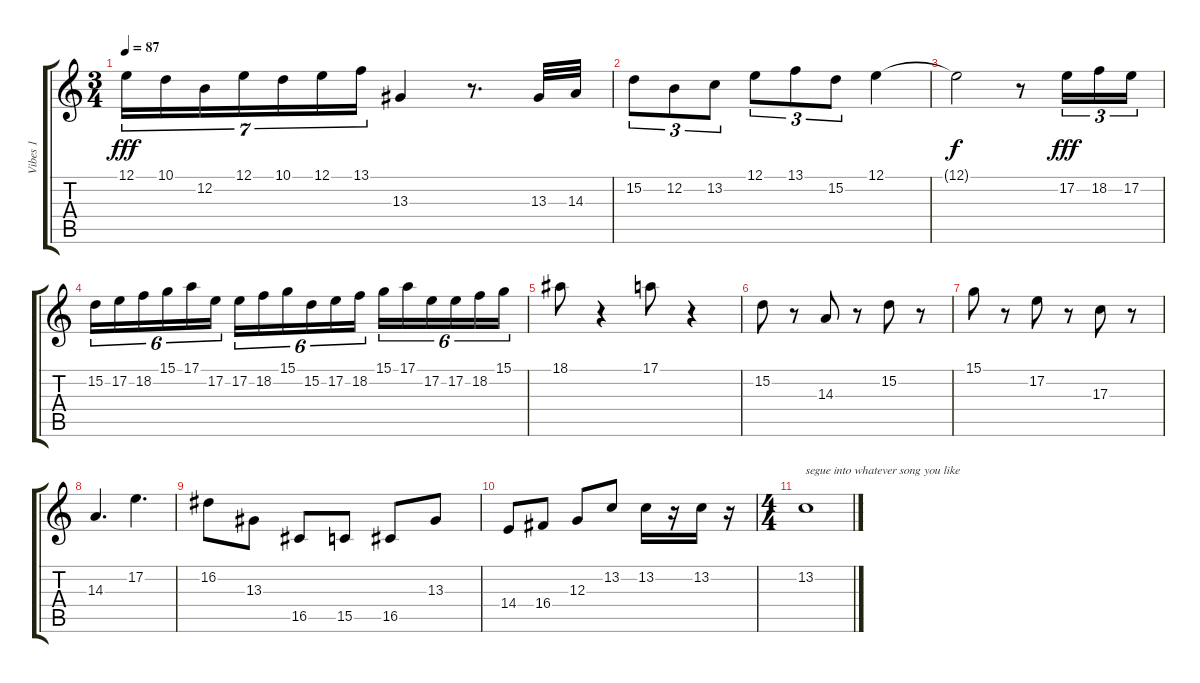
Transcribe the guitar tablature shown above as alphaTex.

\track ("Vibes 1" "Vibes 1") {instrument vibraphone}
\staff {score tabs}
\tuning (E4 B3 G3 D3 A2 E2) {hide}
\ts (3 4)
\tempo 87
\clef g2
\ks c
12.1.16{tu (7 4) dy fff} 10.1.16{tu (7 4)} 12.2.16{tu (7 4)} 12.1.16{tu (7 4)} 10.1.16{tu (7 4)} 12.1.16{tu (7 4)} 13.1.16{tu (7 4)} 13.3.4 r.8{d} 13.3.32 14.3.32 |
15.2.8{tu (3 2)} 12.2.8{tu (3 2)} 13.2.8{tu (3 2)} 12.1.8{tu (3 2)} 13.1.8{tu (3 2)} 15.2.8{tu (3 2)} 12.1.4 |
12.1{t}.2{dy f} r.8 17.2.16{tu (3 2) dy fff} 18.2.16{tu (3 2)} 17.2.16{tu (3 2)} |
15.2.16{tu (6 4)} 17.2.16{tu (6 4)} 18.2.16{tu (6 4)} 15.1.16{tu (6 4)} 17.1.16{tu (6 4)} 17.2.16{tu (6 4)} 17.2.16{tu (6 4)} 18.2.16{tu (6 4)} 15.1.16{tu (6 4)} 15.2.16{tu (6 4)} 17.2.16{tu (6 4)} 18.2.16{tu (6 4)} 15.1.16{tu (6 4)} 17.1.16{tu (6 4)} 17.2.16{tu (6 4)} 17.2.16{tu (6 4)} 18.2.16{tu (6 4)} 15.1.16{tu (6 4)} |
18.1.8 r.4 17.1.8 r.4 |
15.2.8 r.8 14.3.8 r.8 15.2.8 r.8 |
15.1.8 r.8 17.2.8 r.8 17.3.8 r.8 |
14.3.4{d} 17.2.4{d} |
16.2.8 13.3.8 16.5.8 15.5.8 16.5.8 13.3.8 |
14.4.8 16.4.8 12.3.8 13.2.8 13.2.16 r.16 13.2.16 r.16 |
\ts (4 4)
13.2.1{txt "segue into whatever song you like"}
